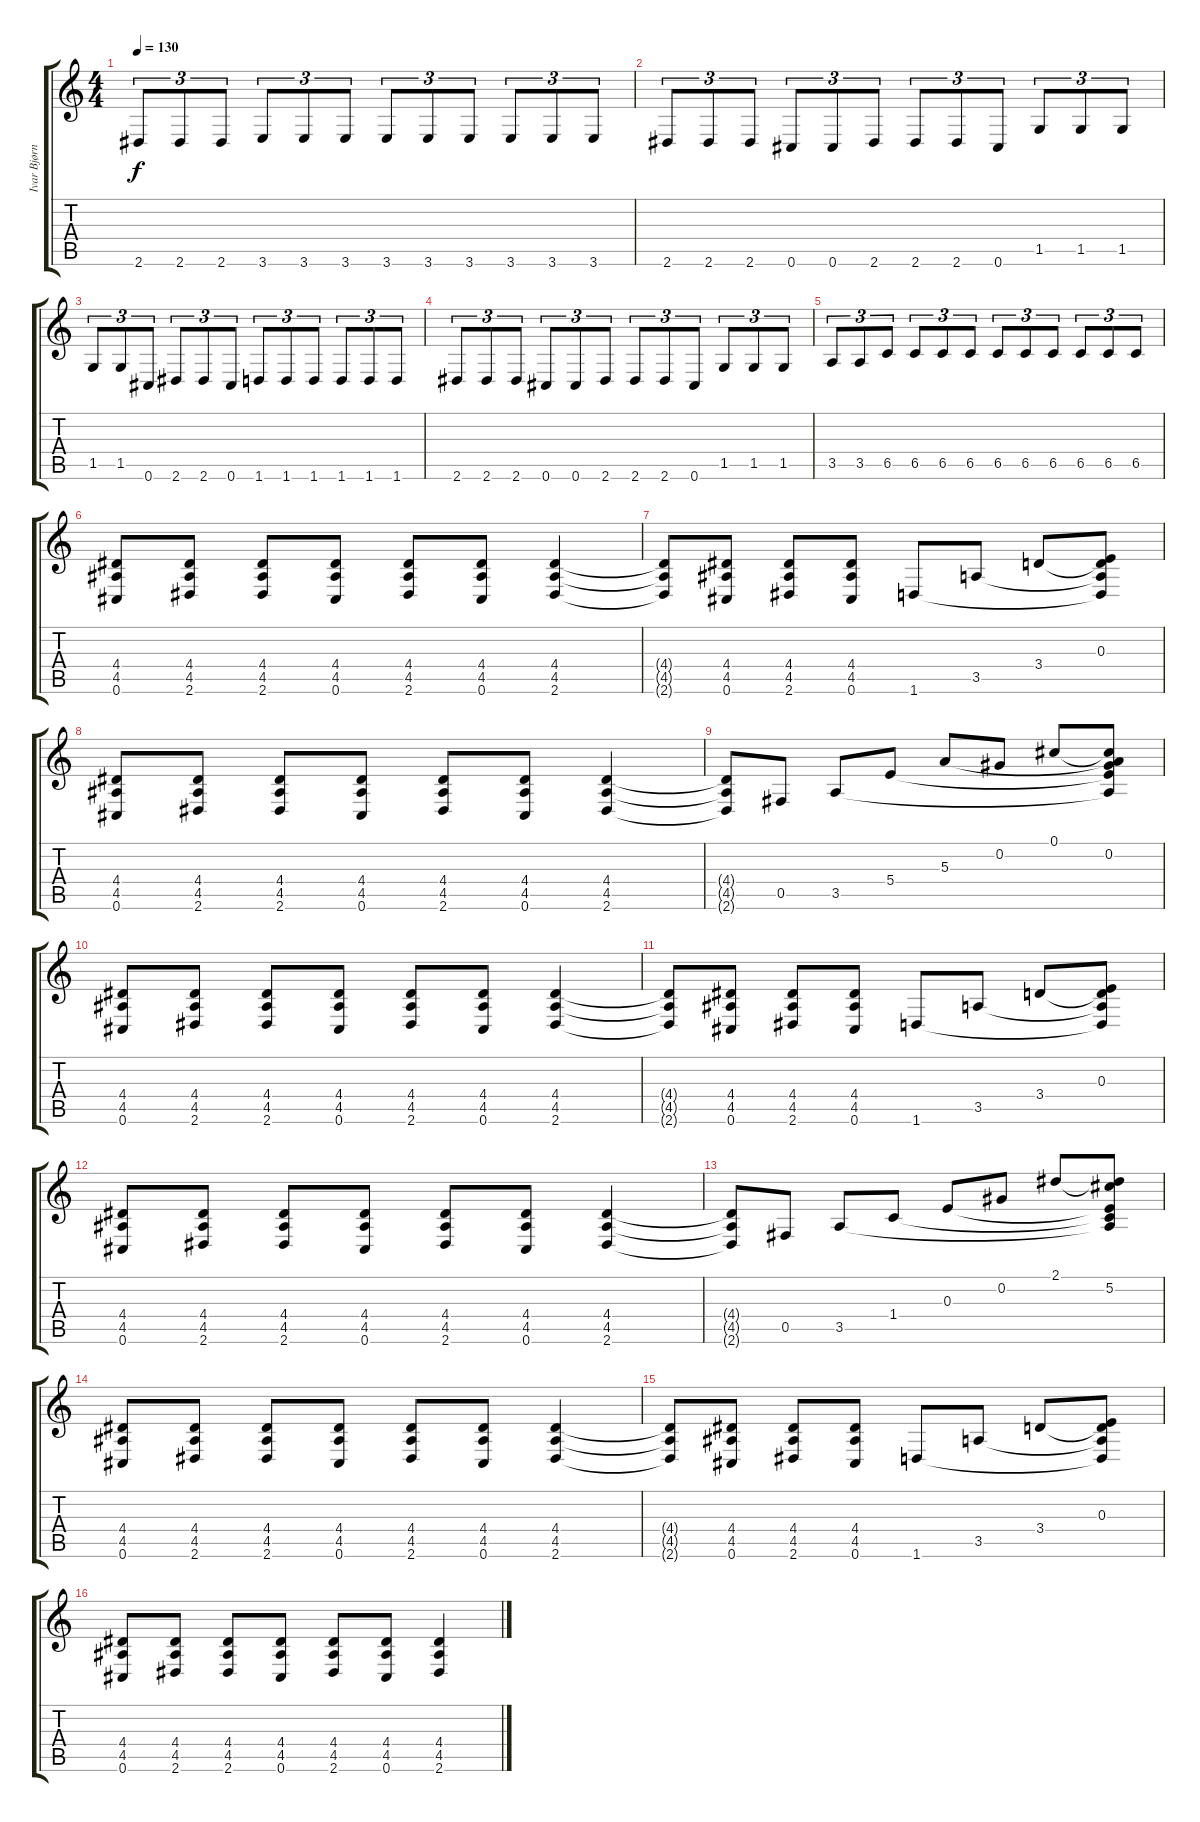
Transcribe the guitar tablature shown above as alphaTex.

\track ("Ivar Bjørnson" "Ivar Bjørn") {instrument distortionguitar}
\staff {score tabs}
\tuning (Db4 Ab3 E3 B2 Gb2 Db2) {hide}
\ts (4 4)
\tempo 130
\clef g2
\ks c
2.6.8{tu (3 2) dy f} 2.6.8{tu (3 2)} 2.6.8{tu (3 2)} 3.6.8{tu (3 2)} 3.6.8{tu (3 2)} 3.6.8{tu (3 2)} 3.6.8{tu (3 2)} 3.6.8{tu (3 2)} 3.6.8{tu (3 2)} 3.6.8{tu (3 2)} 3.6.8{tu (3 2)} 3.6.8{tu (3 2)} |
2.6.8{tu (3 2)} 2.6.8{tu (3 2)} 2.6.8{tu (3 2)} 0.6.8{tu (3 2)} 0.6.8{tu (3 2)} 2.6.8{tu (3 2)} 2.6.8{tu (3 2)} 2.6.8{tu (3 2)} 0.6.8{tu (3 2)} 1.5.8{tu (3 2)} 1.5.8{tu (3 2)} 1.5.8{tu (3 2)} |
1.5.8{tu (3 2)} 1.5.8{tu (3 2)} 0.6.8{tu (3 2)} 2.6.8{tu (3 2)} 2.6.8{tu (3 2)} 0.6.8{tu (3 2)} 1.6.8{tu (3 2)} 1.6.8{tu (3 2)} 1.6.8{tu (3 2)} 1.6.8{tu (3 2)} 1.6.8{tu (3 2)} 1.6.8{tu (3 2)} |
2.6.8{tu (3 2)} 2.6.8{tu (3 2)} 2.6.8{tu (3 2)} 0.6.8{tu (3 2)} 0.6.8{tu (3 2)} 2.6.8{tu (3 2)} 2.6.8{tu (3 2)} 2.6.8{tu (3 2)} 0.6.8{tu (3 2)} 1.5.8{tu (3 2)} 1.5.8{tu (3 2)} 1.5.8{tu (3 2)} |
3.5.8{tu (3 2)} 3.5.8{tu (3 2)} 6.5.8{tu (3 2)} 6.5.8{tu (3 2)} 6.5.8{tu (3 2)} 6.5.8{tu (3 2)} 6.5.8{tu (3 2)} 6.5.8{tu (3 2)} 6.5.8{tu (3 2)} 6.5.8{tu (3 2)} 6.5.8{tu (3 2)} 6.5.8{tu (3 2)} |
(4.4 4.5 0.6).8 (4.4 4.5 2.6).8 (4.4 4.5 2.6).8 (4.4 4.5 0.6).8 (4.4 4.5 2.6).8 (4.4 4.5 0.6).8 (4.4 4.5 2.6).4 |
(4.4{t} 4.5{t} 2.6{t}).8 (4.4 4.5 0.6).8 (4.4 4.5 2.6).8 (4.4 4.5 0.6).8 1.6.8 3.5.8 3.4.8 (0.3 3.4{t} 3.5{t} 1.6{t}).8 |
(4.4 4.5 0.6).8 (4.4 4.5 2.6).8 (4.4 4.5 2.6).8 (4.4 4.5 0.6).8 (4.4 4.5 2.6).8 (4.4 4.5 0.6).8 (4.4 4.5 2.6).4 |
(4.4{t} 4.5{t} 2.6{t}).8 0.5.8 3.5.8 5.4.8 5.3.8 0.2.8 0.1.8 (0.1{t} 0.2 5.3{t} 5.4{t} 3.5{t}).8 |
(4.4 4.5 0.6).8 (4.4 4.5 2.6).8 (4.4 4.5 2.6).8 (4.4 4.5 0.6).8 (4.4 4.5 2.6).8 (4.4 4.5 0.6).8 (4.4 4.5 2.6).4 |
(4.4{t} 4.5{t} 2.6{t}).8 (4.4 4.5 0.6).8 (4.4 4.5 2.6).8 (4.4 4.5 0.6).8 1.6.8 3.5.8 3.4.8 (0.3 3.4{t} 3.5{t} 1.6{t}).8 |
(4.4 4.5 0.6).8 (4.4 4.5 2.6).8 (4.4 4.5 2.6).8 (4.4 4.5 0.6).8 (4.4 4.5 2.6).8 (4.4 4.5 0.6).8 (4.4 4.5 2.6).4 |
(4.4{t} 4.5{t} 2.6{t}).8 0.5.8 3.5.8 1.4.8 0.3.8 0.2.8 2.1.8 (2.1{t} 5.2 0.3{t} 1.4{t} 3.5{t}).8 |
(4.4 4.5 0.6).8 (4.4 4.5 2.6).8 (4.4 4.5 2.6).8 (4.4 4.5 0.6).8 (4.4 4.5 2.6).8 (4.4 4.5 0.6).8 (4.4 4.5 2.6).4 |
(4.4{t} 4.5{t} 2.6{t}).8 (4.4 4.5 0.6).8 (4.4 4.5 2.6).8 (4.4 4.5 0.6).8 1.6.8 3.5.8 3.4.8 (0.3 3.4{t} 3.5{t} 1.6{t}).8 |
(4.4 4.5 0.6).8 (4.4 4.5 2.6).8 (4.4 4.5 2.6).8 (4.4 4.5 0.6).8 (4.4 4.5 2.6).8 (4.4 4.5 0.6).8 (4.4 4.5 2.6).4
